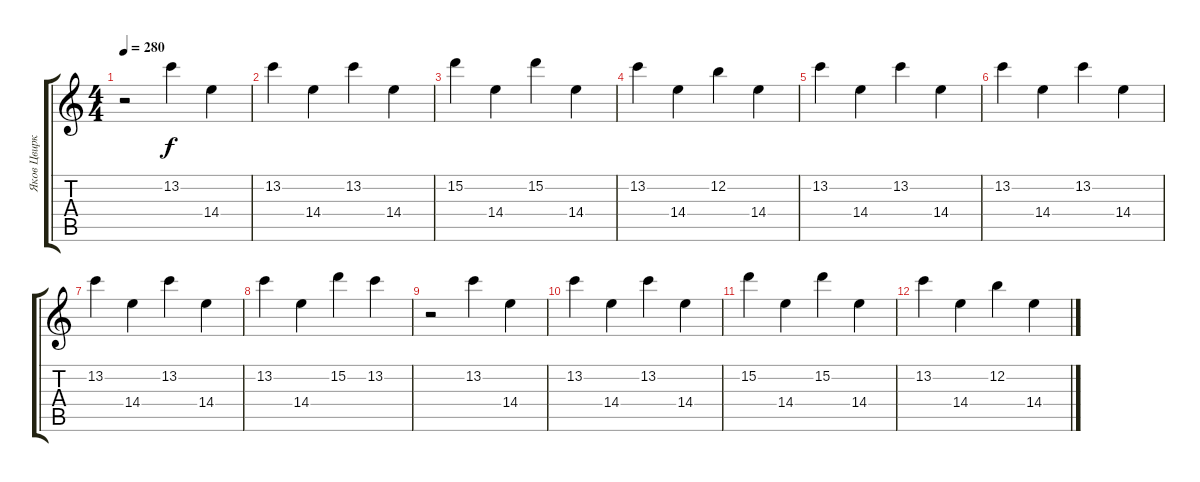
\track ("Яков Цвиркунов" "Яков Цвирк") {instrument overdrivenguitar}
\staff {score tabs}
\tuning (E4 B3 G3 D3 A2 E2) {hide}
\ts (4 4)
\tempo 280
\clef g2
\ks c
r.2{dy f} 13.2.4 14.4.4 |
13.2.4 14.4.4 13.2.4 14.4.4 |
15.2.4 14.4.4 15.2.4 14.4.4 |
13.2.4 14.4.4 12.2.4 14.4.4 |
13.2.4 14.4.4 13.2.4 14.4.4 |
13.2.4 14.4.4 13.2.4 14.4.4 |
13.2.4 14.4.4 13.2.4 14.4.4 |
13.2.4 14.4.4 15.2.4 13.2.4 |
r.2 13.2.4 14.4.4 |
13.2.4 14.4.4 13.2.4 14.4.4 |
15.2.4 14.4.4 15.2.4 14.4.4 |
13.2.4 14.4.4 12.2.4 14.4.4
